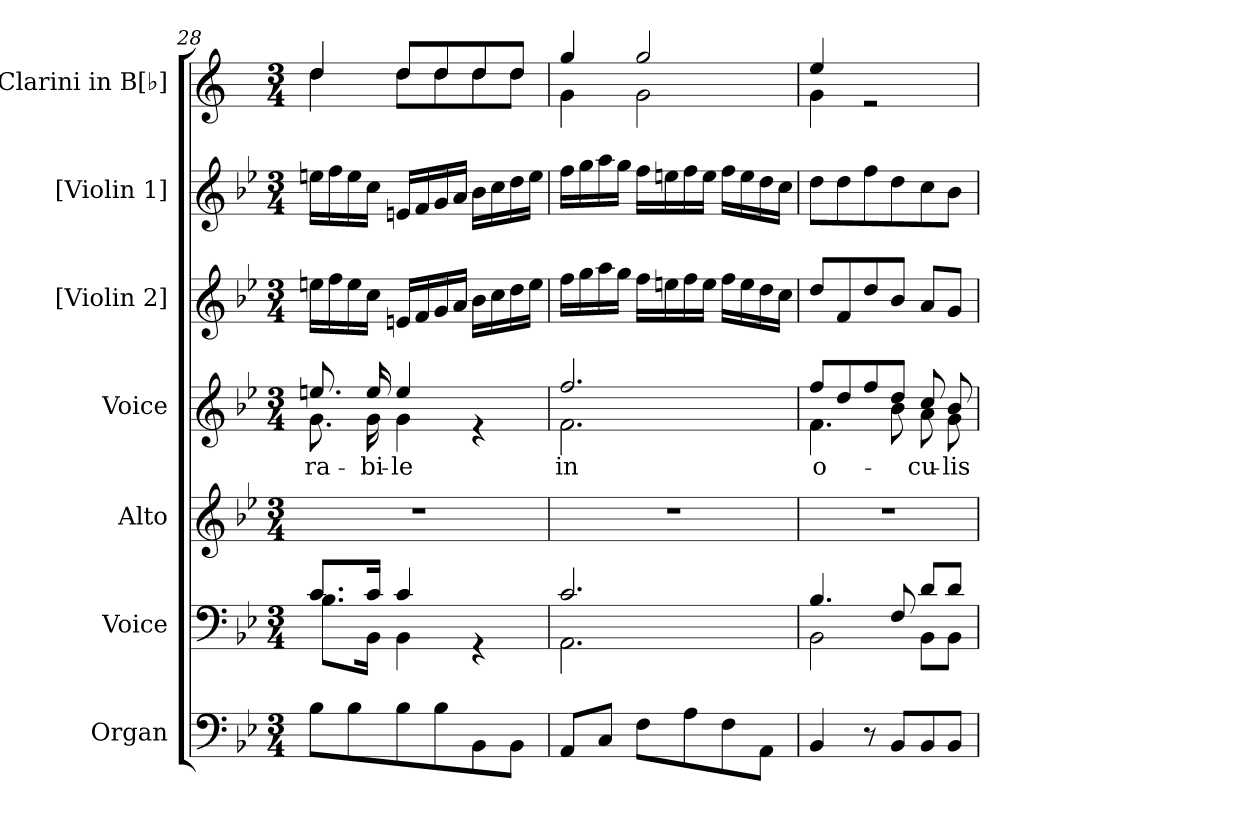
**kern	**kern	**kern	**kern	**text	**kern	**kern	**kern
*part7	*part6	*part5	*part4	*part4	*part3	*part2	*part1
*staff7	*staff6	*staff5	*staff4	*staff4	*staff3	*staff2	*staff1
*I"Organ	*I"Voice	*I"Alto	*I"Voice	*	*I"[Violin 2]	*I"[Violin 1]	*I"Clarini in B[♭]
*	*	*I'A	*	*	*I'Vln	*I'Vln	*
*clefF4	*clefF4	*clefG2	*clefG2	*	*clefG2	*clefG2	*clefG2
*	*	*	*	*	*	*	*ITrd1c2
*k[b-e-]	*k[b-e-]	*k[b-e-]	*k[b-e-]	*	*k[b-e-]	*k[b-e-]	*k[b-e-]
*M3/4	*M3/4	*M3/4	*M3/4	*	*M3/4	*M3/4	*M3/4
=28	=28	=28	=28	=28	=28	=28	=28
*	*^	*	*	*	*	*	*
!	!	!	!	!	!LO:LY:b	!	!	!
*	*	*	*	*^	*	*	*	*^
8B-\L	8.c/L	8.B-\L	2.r	8.een/	8.g\	-ra-	16een\LL	16een\LL	4cc/	4cc\
.	.	.	.	.	.	.	16ff\	16ff\	.	.
8B-\	.	.	.	.	.	.	16ee\	16ee\	.	.
!	!	!	!	!	!	!LO:LY:b	!	!	!	!
.	16c/Jk	16BB-\Jk	.	16ee/	16g\	-bi-	16cc\JJ	16cc\JJ	.	.
!	!	!	!	!	!	!LO:LY:b	!	!	!	!
8B-\	4c/	4BB-\	.	4ee/	4g\	-le	16en/LL	16en/LL	8cc/L	8cc\L
.	.	.	.	.	.	.	16f/	16f/	.	.
8B-\	.	.	.	.	.	.	16g/	16g/	8cc/	8cc\
.	.	.	.	.	.	.	16a/JJ	16a/JJ	.	.
8BB-\	4rGG	4ryy	.	4re	4ryy	.	16b-\LL	16b-\LL	8cc/	8cc\
.	.	.	.	.	.	.	16cc\	16cc\	.	.
8BB-\J	.	.	.	.	.	.	16dd\	16dd\	8cc/J	8cc\J
.	.	.	.	.	.	.	16ee\JJ	16ee\JJ	.	.
!!LO:LB:g=z	!!
=29	=29	=29	=29	=29	=29	=29	=29	=29	=29	=29
!	!	!	!	!	!	!LO:LY:b	!	!	!	!
8AA/L	2.c/	2.AA\	2.r	2.ff/	2.f\	in	16ff\LL	16ff\LL	4ff/	4f\
.	.	.	.	.	.	.	16gg\	16gg\	.	.
8C/J	.	.	.	.	.	.	16aa\	16aa\	.	.
.	.	.	.	.	.	.	16gg\JJ	16gg\JJ	.	.
8F\L	.	.	.	.	.	.	16ff\LL	16ff\LL	2ff/	2f\
.	.	.	.	.	.	.	16een\	16een\	.	.
8A\	.	.	.	.	.	.	16ff\	16ff\	.	.
.	.	.	.	.	.	.	16ee\JJ	16ee\JJ	.	.
8F\	.	.	.	.	.	.	16ff\LL	16ff\LL	.	.
.	.	.	.	.	.	.	16ee\	16ee\	.	.
8AA\J	.	.	.	.	.	.	16dd\	16dd\	.	.
.	.	.	.	.	.	.	16cc\JJ	16cc\JJ	.	.
=30	=30	=30	=30	=30	=30	=30	=30	=30	=30	=30
!	!	!	!	!	!	!LO:LY:b	!	!	!	!
4BB-/	4.B-/	2BB-\	2.r	8ff/L	4.f\	o-	8dd/L	8dd\L	4dd/	4f\
.	.	.	.	8dd/	.	.	8f/	8dd\	.	.
8r	.	.	.	8ff/	.	.	8dd/	8ff\	2re	2ryy
8BB-/L	8F/	.	.	8dd/J	8b-\	.	8b-/J	8dd\	.	.
!	!	!	!	!	!	!LO:LY:b	!	!	!	!
8BB-/	8d/L	8BB-\L	.	8cc/	8a\	-cu-	8a/L	8cc\	.	.
!	!	!	!	!	!	!LO:LY:b	!	!	!	!
8BB-/J	8d/J	8BB-\J	.	8b-/	8g\	-lis	8g/J	8b-\J	.	.
*	*v	*v	*	*v	*v	*	*	*	*v	*v
=	=	=	=	=	=	=	=
*-	*-	*-	*-	*-	*-	*-	*-
